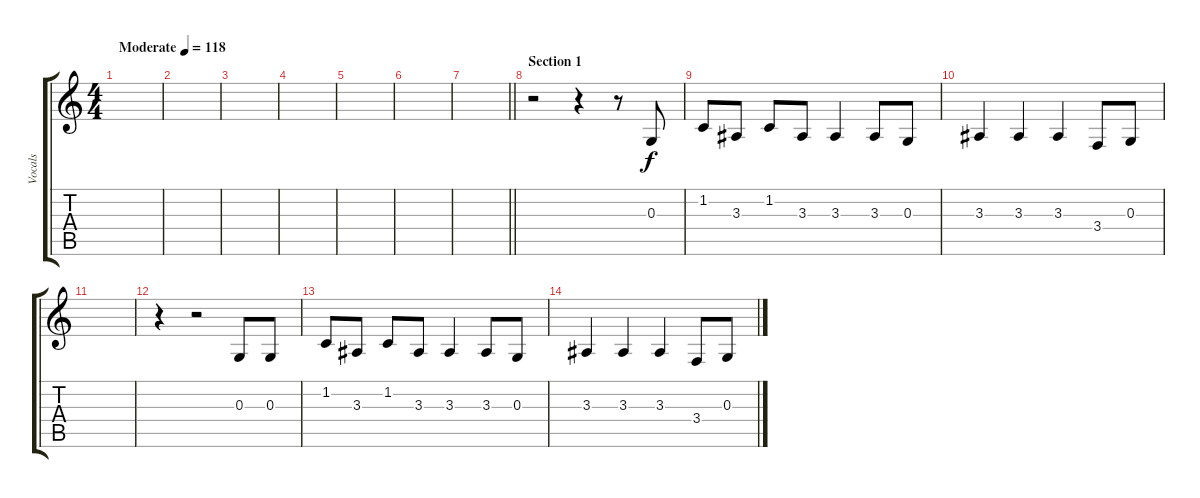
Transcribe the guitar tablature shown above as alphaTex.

\track ("Vocals" "Vocals") {instrument sopranosax}
\staff {score tabs}
\tuning (E4 B3 G3 D3 A2 E2) {hide}
\ts (4 4)
\tempo (118 "Moderate")
\clef g2
\ks c
|
|
|
|
|
|
\barLineRight lightlight
|
\section ("" "Section 1")
r.2 r.4 r.8 0.3.8 |
1.2.8 3.3.8 1.2.8 3.3.8 3.3.4 3.3.8 0.3.8 |
3.3.4 3.3.4 3.3.4 3.4.8 0.3.8 |
|
r.4 r.2 0.3.8 0.3.8 |
1.2.8 3.3.8 1.2.8 3.3.8 3.3.4 3.3.8 0.3.8 |
3.3.4 3.3.4 3.3.4 3.4.8 0.3.8
